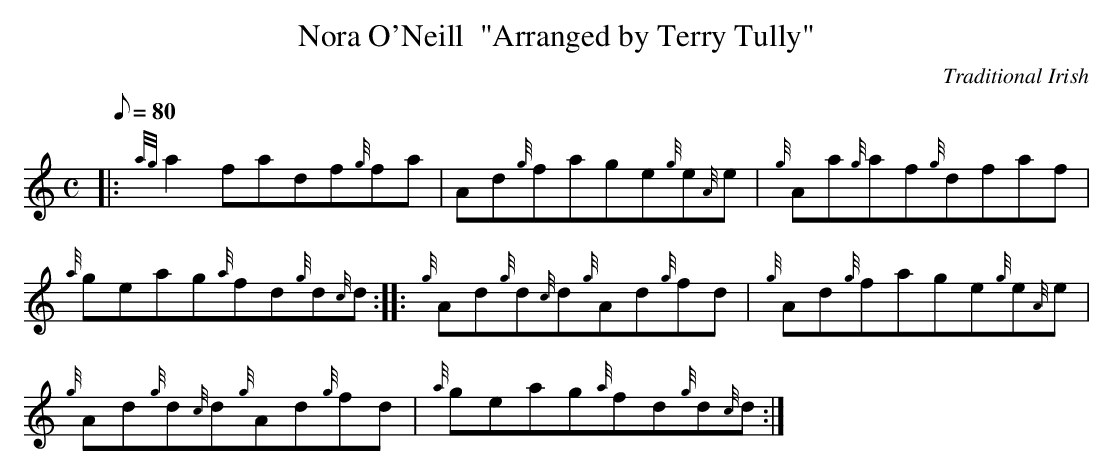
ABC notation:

X:1
T:Nora O'Neill  "Arranged by Terry Tully"
M:C
L:1/8
Q:80
C:Traditional Irish
K:HP
|: {ag}a2fadf{g}fa | \
Ad{g}fage{g}e{A}e | \
{g}Aa{g}af{g}dfaf |
{a}geag{a}fd{g}d{c}d :: \
{g}Ad{g}d{c}d{g}Ad{g}fd | \
{g}Ad{g}fage{g}e{A}e |
{g}Ad{g}d{c}d{g}Ad{g}fd | \
{a}geag{a}fd{g}d{c}d :|
